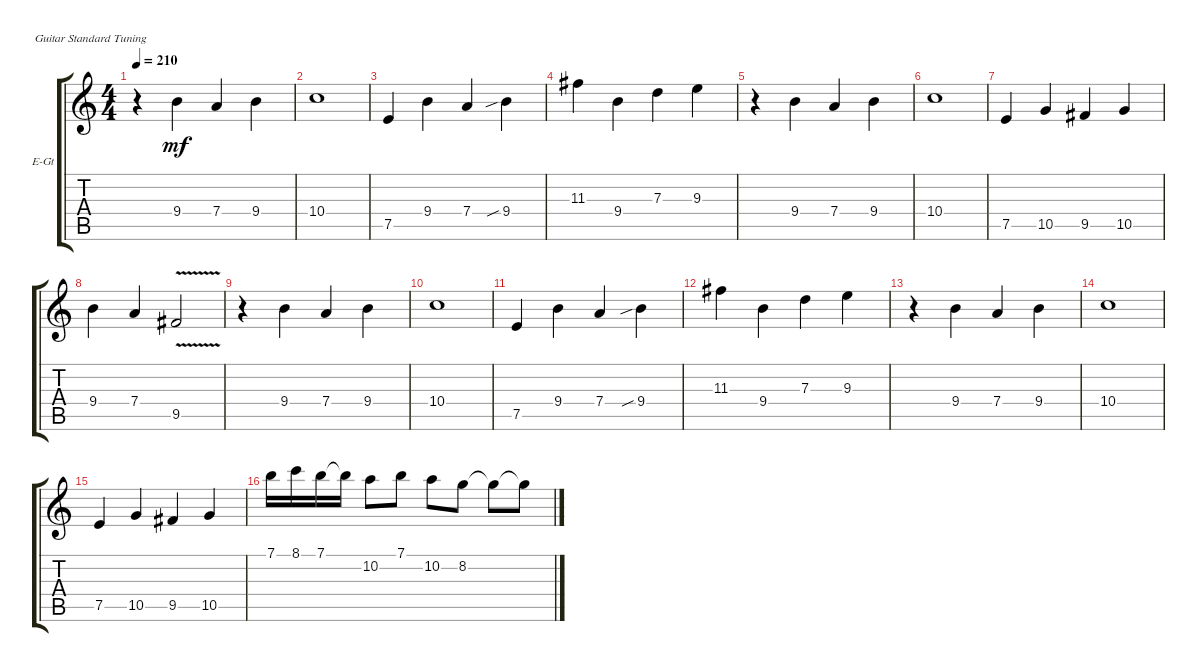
\bracketExtendMode groupsimilarinstruments
\firstSystemTrackNameOrientation horizontal
\otherSystemsTrackNameOrientation horizontal
\track ("solo" "E-Gt") {instrument distortionguitar}
\staff {score tabs}
\tuning (E4 B3 G3 D3 A2 E2)
\ts (4 4)
\tempo 210
\clef g2
\scale
0.487395
\ks c
r.4{dy mf instrument distortionguitar} 9.4.4 7.4.4 9.4.4 |
10.4.1 |
7.5.4 9.4.4 7.4.4 9.4{sib}.4 |
11.3.4 9.4.4 7.3.4 9.3.4 |
r.4 9.4.4 7.4.4 9.4.4 |
10.4.1 |
7.5.4 10.5.4 9.5.4 10.5.4 |
9.4.4 7.4.4 9.5{v}.2 |
r.4 9.4.4 7.4.4 9.4.4 |
10.4.1 |
7.5.4 9.4.4 7.4.4 9.4{sib}.4 |
11.3.4 9.4.4 7.3.4 9.3.4 |
r.4 9.4.4 7.4.4 9.4.4 |
10.4.1 |
7.5.4 10.5.4 9.5.4 10.5.4 |
7.1.16 8.1.16 7.1.16 7.1{t}.16 10.2.8 7.1.8 10.2.8 8.2.8 8.2{t}.8 8.2{t}.8
